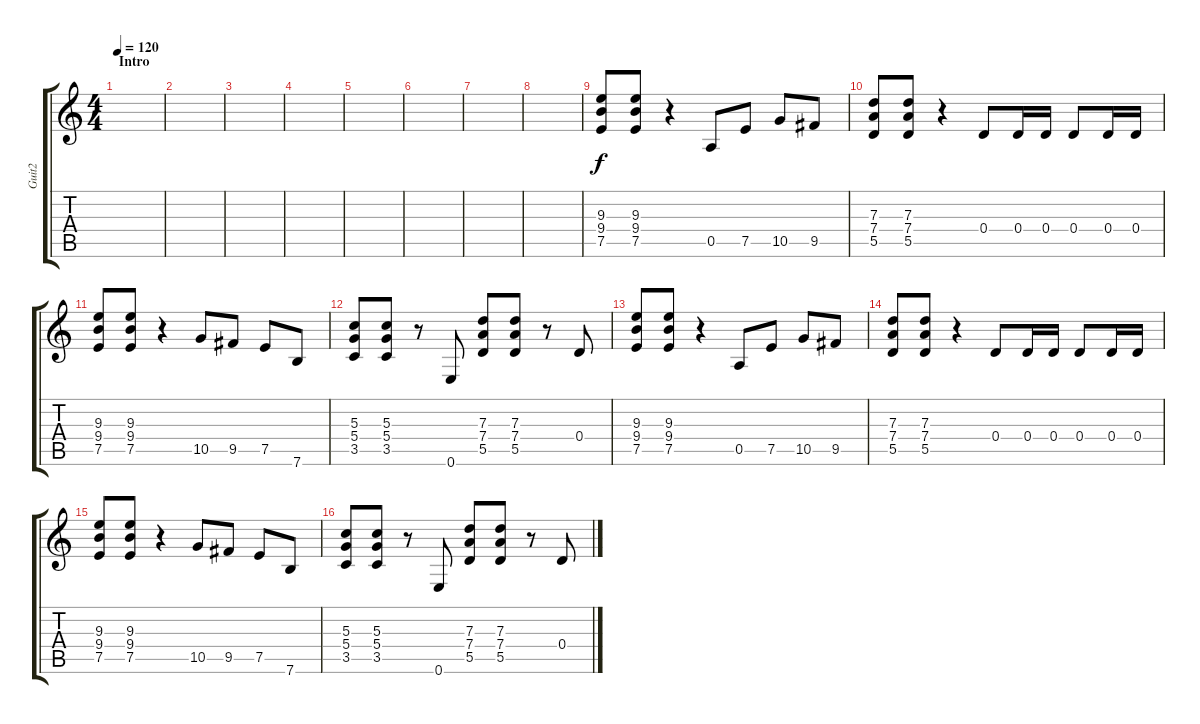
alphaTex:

\track ("Guit2" "Guit2") {instrument overdrivenguitar}
\staff {score tabs}
\tuning (E4 B3 G3 D3 A2 E2) {hide}
\ts (4 4)
\section ("" "Intro")
\tempo 120
\clef g2
\ks c
|
|
|
|
|
|
|
|
(9.3 9.4 7.5).8 (9.3 9.4 7.5).8 r.4 0.5.8 7.5.8 10.5.8 9.5.8 |
(7.3 7.4 5.5).8 (7.3 7.4 5.5).8 r.4 0.4.8 0.4.16 0.4.16 0.4.8 0.4.16 0.4.16 |
(9.3 9.4 7.5).8 (9.3 9.4 7.5).8 r.4 10.5.8 9.5.8 7.5.8 7.6.8 |
(5.3 5.4 3.5).8 (5.3 5.4 3.5).8 r.8 0.6.8 (7.3 7.4 5.5).8 (7.3 7.4 5.5).8 r.8 0.4.8 |
(9.3 9.4 7.5).8 (9.3 9.4 7.5).8 r.4 0.5.8 7.5.8 10.5.8 9.5.8 |
(7.3 7.4 5.5).8 (7.3 7.4 5.5).8 r.4 0.4.8 0.4.16 0.4.16 0.4.8 0.4.16 0.4.16 |
(9.3 9.4 7.5).8 (9.3 9.4 7.5).8 r.4 10.5.8 9.5.8 7.5.8 7.6.8 |
(5.3 5.4 3.5).8 (5.3 5.4 3.5).8 r.8 0.6.8 (7.3 7.4 5.5).8 (7.3 7.4 5.5).8 r.8 0.4.8
